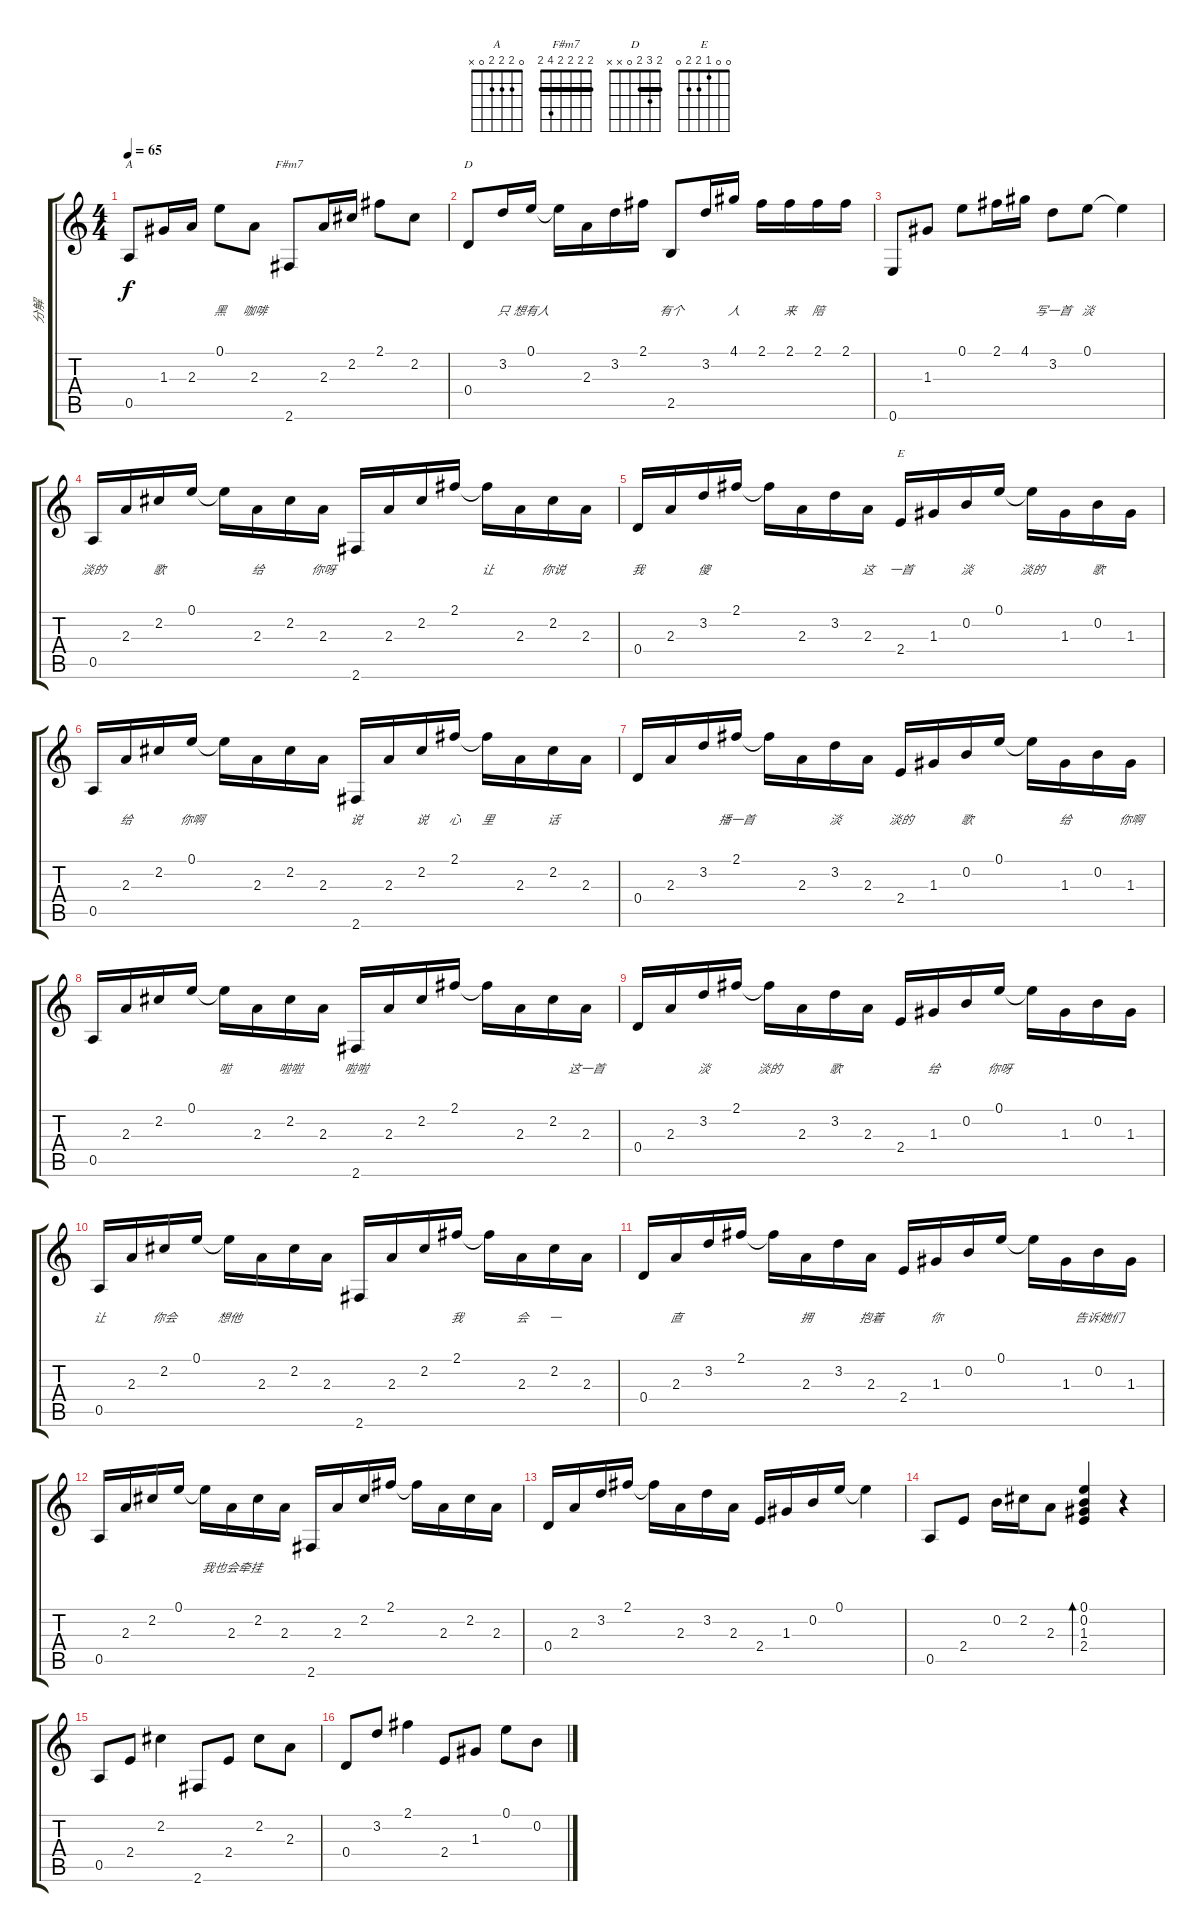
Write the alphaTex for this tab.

\track ("分解" "分解") {instrument acousticguitarsteel}
\staff {score tabs}
\tuning (E4 B3 G3 D3 A2 E2) {hide}
\chord ("A" 0 2 2 2 0 x)
\chord ("F#m7" 2 2 2 2 4 2) {barre 2}
\chord ("D" 2 3 2 0 x x) {barre 2}
\chord ("E" 0 0 1 2 2 0)
\ts (4 4)
\tempo 65
\clef g2
\ks c
0.5.8{ch "A" lyrics (0 "") lyrics (1 "") lyrics (2 "") lyrics (3 "") lyrics (4 "") dy f} 1.3.16{lyrics (0 "") lyrics (1 "") lyrics (2 "") lyrics (3 "") lyrics (4 "")} 2.3.16{lyrics (0 "") lyrics (1 "") lyrics (2 "") lyrics (3 "") lyrics (4 "")} 0.1.8{lyrics (0 "黑") lyrics (1 "") lyrics (2 "") lyrics (3 "") lyrics (4 "")} 2.3.8{lyrics (0 "咖啡") lyrics (1 "") lyrics (2 "") lyrics (3 "") lyrics (4 "")} 2.6.8{ch "F#m7" lyrics (0 "") lyrics (1 "") lyrics (2 "") lyrics (3 "") lyrics (4 "")} 2.3.16{lyrics (0 "") lyrics (1 "") lyrics (2 "") lyrics (3 "") lyrics (4 "")} 2.2.16{lyrics (0 "") lyrics (1 "") lyrics (2 "") lyrics (3 "") lyrics (4 "")} 2.1.8{lyrics (0 "") lyrics (1 "") lyrics (2 "") lyrics (3 "") lyrics (4 "")} 2.2.8{lyrics (0 "") lyrics (1 "") lyrics (2 "") lyrics (3 "") lyrics (4 "")} |
0.4.8{ch "D" lyrics (0 "") lyrics (1 "") lyrics (2 "") lyrics (3 "") lyrics (4 "")} 3.2.16{lyrics (0 "只") lyrics (1 "") lyrics (2 "") lyrics (3 "") lyrics (4 "")} 0.1.16{lyrics (0 "想有人") lyrics (1 "") lyrics (2 "") lyrics (3 "") lyrics (4 "")} 0.1{t}.16{lyrics (0 "") lyrics (1 "") lyrics (2 "") lyrics (3 "") lyrics (4 "")} 2.3.16{lyrics (0 "") lyrics (1 "") lyrics (2 "") lyrics (3 "") lyrics (4 "")} 3.2.16{lyrics (0 "") lyrics (1 "") lyrics (2 "") lyrics (3 "") lyrics (4 "")} 2.1.16{lyrics (0 "") lyrics (1 "") lyrics (2 "") lyrics (3 "") lyrics (4 "")} 2.5.8{lyrics (0 "有个") lyrics (1 "") lyrics (2 "") lyrics (3 "") lyrics (4 "")} 3.2.16{lyrics (0 "") lyrics (1 "") lyrics (2 "") lyrics (3 "") lyrics (4 "")} 4.1.16{lyrics (0 "人") lyrics (1 "") lyrics (2 "") lyrics (3 "") lyrics (4 "")} 2.1.16{lyrics (0 "") lyrics (1 "") lyrics (2 "") lyrics (3 "") lyrics (4 "")} 2.1.16{lyrics (0 "来") lyrics (1 "") lyrics (2 "") lyrics (3 "") lyrics (4 "")} 2.1.16{lyrics (0 "陪") lyrics (1 "") lyrics (2 "") lyrics (3 "") lyrics (4 "")} 2.1.16{lyrics (0 "") lyrics (1 "") lyrics (2 "") lyrics (3 "") lyrics (4 "")} |
0.6.8{lyrics (0 "") lyrics (1 "") lyrics (2 "") lyrics (3 "") lyrics (4 "")} 1.3.8{lyrics (0 "") lyrics (1 "") lyrics (2 "") lyrics (3 "") lyrics (4 "")} 0.1.8{lyrics (0 "") lyrics (1 "") lyrics (2 "") lyrics (3 "") lyrics (4 "")} 2.1.16{lyrics (0 "") lyrics (1 "") lyrics (2 "") lyrics (3 "") lyrics (4 "")} 4.1.16{lyrics (0 "") lyrics (1 "") lyrics (2 "") lyrics (3 "") lyrics (4 "")} 3.2.8{lyrics (0 "写一首") lyrics (1 "") lyrics (2 "") lyrics (3 "") lyrics (4 "")} 0.1.8{lyrics (0 "淡") lyrics (1 "") lyrics (2 "") lyrics (3 "") lyrics (4 "")} 0.1{t}.4{lyrics (0 "") lyrics (1 "") lyrics (2 "") lyrics (3 "") lyrics (4 "")} |
0.5.16{lyrics (0 "淡的") lyrics (1 "") lyrics (2 "") lyrics (3 "") lyrics (4 "")} 2.3.16{lyrics (0 "") lyrics (1 "") lyrics (2 "") lyrics (3 "") lyrics (4 "")} 2.2.16{lyrics (0 "歌") lyrics (1 "") lyrics (2 "") lyrics (3 "") lyrics (4 "")} 0.1.16{lyrics (0 "") lyrics (1 "") lyrics (2 "") lyrics (3 "") lyrics (4 "")} 0.1{t}.16{lyrics (0 "") lyrics (1 "") lyrics (2 "") lyrics (3 "") lyrics (4 "")} 2.3.16{lyrics (0 "给") lyrics (1 "") lyrics (2 "") lyrics (3 "") lyrics (4 "")} 2.2.16{lyrics (0 "") lyrics (1 "") lyrics (2 "") lyrics (3 "") lyrics (4 "")} 2.3.16{lyrics (0 "你呀") lyrics (1 "") lyrics (2 "") lyrics (3 "") lyrics (4 "")} 2.6.16{lyrics (0 "") lyrics (1 "") lyrics (2 "") lyrics (3 "") lyrics (4 "")} 2.3.16{lyrics (0 "") lyrics (1 "") lyrics (2 "") lyrics (3 "") lyrics (4 "")} 2.2.16{lyrics (0 "") lyrics (1 "") lyrics (2 "") lyrics (3 "") lyrics (4 "")} 2.1.16{lyrics (0 "") lyrics (1 "") lyrics (2 "") lyrics (3 "") lyrics (4 "")} 2.1{t}.16{lyrics (0 "让") lyrics (1 "") lyrics (2 "") lyrics (3 "") lyrics (4 "")} 2.3.16{lyrics (0 "") lyrics (1 "") lyrics (2 "") lyrics (3 "") lyrics (4 "")} 2.2.16{lyrics (0 "你说") lyrics (1 "") lyrics (2 "") lyrics (3 "") lyrics (4 "")} 2.3.16{lyrics (0 "") lyrics (1 "") lyrics (2 "") lyrics (3 "") lyrics (4 "")} |
0.4.16{lyrics (0 "我") lyrics (1 "") lyrics (2 "") lyrics (3 "") lyrics (4 "")} 2.3.16{lyrics (0 "") lyrics (1 "") lyrics (2 "") lyrics (3 "") lyrics (4 "")} 3.2.16{lyrics (0 "傻") lyrics (1 "") lyrics (2 "") lyrics (3 "") lyrics (4 "")} 2.1.16{lyrics (0 "") lyrics (1 "") lyrics (2 "") lyrics (3 "") lyrics (4 "")} 2.1{t}.16{lyrics (0 "") lyrics (1 "") lyrics (2 "") lyrics (3 "") lyrics (4 "")} 2.3.16{lyrics (0 "") lyrics (1 "") lyrics (2 "") lyrics (3 "") lyrics (4 "")} 3.2.16{lyrics (0 "") lyrics (1 "") lyrics (2 "") lyrics (3 "") lyrics (4 "")} 2.3.16{lyrics (0 "这") lyrics (1 "") lyrics (2 "") lyrics (3 "") lyrics (4 "")} 2.4.16{ch "E" lyrics (0 "一首") lyrics (1 "") lyrics (2 "") lyrics (3 "") lyrics (4 "")} 1.3.16{lyrics (0 "") lyrics (1 "") lyrics (2 "") lyrics (3 "") lyrics (4 "")} 0.2.16{lyrics (0 "淡") lyrics (1 "") lyrics (2 "") lyrics (3 "") lyrics (4 "")} 0.1.16{lyrics (0 "") lyrics (1 "") lyrics (2 "") lyrics (3 "") lyrics (4 "")} 0.1{t}.16{lyrics (0 "淡的") lyrics (1 "") lyrics (2 "") lyrics (3 "") lyrics (4 "")} 1.3.16{lyrics (0 "") lyrics (1 "") lyrics (2 "") lyrics (3 "") lyrics (4 "")} 0.2.16{lyrics (0 "歌") lyrics (1 "") lyrics (2 "") lyrics (3 "") lyrics (4 "")} 1.3.16{lyrics (0 "") lyrics (1 "") lyrics (2 "") lyrics (3 "") lyrics (4 "")} |
0.5.16{lyrics (0 "") lyrics (1 "") lyrics (2 "") lyrics (3 "") lyrics (4 "")} 2.3.16{lyrics (0 "给") lyrics (1 "") lyrics (2 "") lyrics (3 "") lyrics (4 "")} 2.2.16{lyrics (0 "") lyrics (1 "") lyrics (2 "") lyrics (3 "") lyrics (4 "")} 0.1.16{lyrics (0 "你啊") lyrics (1 "") lyrics (2 "") lyrics (3 "") lyrics (4 "")} 0.1{t}.16{lyrics (0 "") lyrics (1 "") lyrics (2 "") lyrics (3 "") lyrics (4 "")} 2.3.16{lyrics (0 "") lyrics (1 "") lyrics (2 "") lyrics (3 "") lyrics (4 "")} 2.2.16{lyrics (0 "") lyrics (1 "") lyrics (2 "") lyrics (3 "") lyrics (4 "")} 2.3.16{lyrics (0 "") lyrics (1 "") lyrics (2 "") lyrics (3 "") lyrics (4 "")} 2.6.16{lyrics (0 "说") lyrics (1 "") lyrics (2 "") lyrics (3 "") lyrics (4 "")} 2.3.16{lyrics (0 "") lyrics (1 "") lyrics (2 "") lyrics (3 "") lyrics (4 "")} 2.2.16{lyrics (0 "说") lyrics (1 "") lyrics (2 "") lyrics (3 "") lyrics (4 "")} 2.1.16{lyrics (0 "心") lyrics (1 "") lyrics (2 "") lyrics (3 "") lyrics (4 "")} 2.1{t}.16{lyrics (0 "里") lyrics (1 "") lyrics (2 "") lyrics (3 "") lyrics (4 "")} 2.3.16{lyrics (0 "") lyrics (1 "") lyrics (2 "") lyrics (3 "") lyrics (4 "")} 2.2.16{lyrics (0 "话") lyrics (1 "") lyrics (2 "") lyrics (3 "") lyrics (4 "")} 2.3.16{lyrics (0 "") lyrics (1 "") lyrics (2 "") lyrics (3 "") lyrics (4 "")} |
0.4.16{lyrics (0 "") lyrics (1 "") lyrics (2 "") lyrics (3 "") lyrics (4 "")} 2.3.16{lyrics (0 "") lyrics (1 "") lyrics (2 "") lyrics (3 "") lyrics (4 "")} 3.2.16{lyrics (0 "") lyrics (1 "") lyrics (2 "") lyrics (3 "") lyrics (4 "")} 2.1.16{lyrics (0 "播一首") lyrics (1 "") lyrics (2 "") lyrics (3 "") lyrics (4 "")} 2.1{t}.16{lyrics (0 "") lyrics (1 "") lyrics (2 "") lyrics (3 "") lyrics (4 "")} 2.3.16{lyrics (0 "") lyrics (1 "") lyrics (2 "") lyrics (3 "") lyrics (4 "")} 3.2.16{lyrics (0 "淡") lyrics (1 "") lyrics (2 "") lyrics (3 "") lyrics (4 "")} 2.3.16{lyrics (0 "") lyrics (1 "") lyrics (2 "") lyrics (3 "") lyrics (4 "")} 2.4.16{lyrics (0 "淡的") lyrics (1 "") lyrics (2 "") lyrics (3 "") lyrics (4 "")} 1.3.16{lyrics (0 "") lyrics (1 "") lyrics (2 "") lyrics (3 "") lyrics (4 "")} 0.2.16{lyrics (0 "歌") lyrics (1 "") lyrics (2 "") lyrics (3 "") lyrics (4 "")} 0.1.16{lyrics (0 "") lyrics (1 "") lyrics (2 "") lyrics (3 "") lyrics (4 "")} 0.1{t}.16{lyrics (0 "") lyrics (1 "") lyrics (2 "") lyrics (3 "") lyrics (4 "")} 1.3.16{lyrics (0 "给") lyrics (1 "") lyrics (2 "") lyrics (3 "") lyrics (4 "")} 0.2.16{lyrics (0 "") lyrics (1 "") lyrics (2 "") lyrics (3 "") lyrics (4 "")} 1.3.16{lyrics (0 "你啊") lyrics (1 "") lyrics (2 "") lyrics (3 "") lyrics (4 "")} |
0.5.16{lyrics (0 "") lyrics (1 "") lyrics (2 "") lyrics (3 "") lyrics (4 "")} 2.3.16{lyrics (0 "") lyrics (1 "") lyrics (2 "") lyrics (3 "") lyrics (4 "")} 2.2.16{lyrics (0 "") lyrics (1 "") lyrics (2 "") lyrics (3 "") lyrics (4 "")} 0.1.16{lyrics (0 "") lyrics (1 "") lyrics (2 "") lyrics (3 "") lyrics (4 "")} 0.1{t}.16{lyrics (0 "啦") lyrics (1 "") lyrics (2 "") lyrics (3 "") lyrics (4 "")} 2.3.16{lyrics (0 "") lyrics (1 "") lyrics (2 "") lyrics (3 "") lyrics (4 "")} 2.2.16{lyrics (0 "啦啦") lyrics (1 "") lyrics (2 "") lyrics (3 "") lyrics (4 "")} 2.3.16{lyrics (0 "") lyrics (1 "") lyrics (2 "") lyrics (3 "") lyrics (4 "")} 2.6.16{lyrics (0 "啦啦") lyrics (1 "") lyrics (2 "") lyrics (3 "") lyrics (4 "")} 2.3.16{lyrics (0 "") lyrics (1 "") lyrics (2 "") lyrics (3 "") lyrics (4 "")} 2.2.16{lyrics (0 "") lyrics (1 "") lyrics (2 "") lyrics (3 "") lyrics (4 "")} 2.1.16{lyrics (0 "") lyrics (1 "") lyrics (2 "") lyrics (3 "") lyrics (4 "")} 2.1{t}.16{lyrics (0 "") lyrics (1 "") lyrics (2 "") lyrics (3 "") lyrics (4 "")} 2.3.16{lyrics (0 "") lyrics (1 "") lyrics (2 "") lyrics (3 "") lyrics (4 "")} 2.2.16{lyrics (0 "") lyrics (1 "") lyrics (2 "") lyrics (3 "") lyrics (4 "")} 2.3.16{lyrics (0 "这一首") lyrics (1 "") lyrics (2 "") lyrics (3 "") lyrics (4 "")} |
0.4.16{lyrics (0 "") lyrics (1 "") lyrics (2 "") lyrics (3 "") lyrics (4 "")} 2.3.16{lyrics (0 "") lyrics (1 "") lyrics (2 "") lyrics (3 "") lyrics (4 "")} 3.2.16{lyrics (0 "淡") lyrics (1 "") lyrics (2 "") lyrics (3 "") lyrics (4 "")} 2.1.16{lyrics (0 "") lyrics (1 "") lyrics (2 "") lyrics (3 "") lyrics (4 "")} 2.1{t}.16{lyrics (0 "淡的") lyrics (1 "") lyrics (2 "") lyrics (3 "") lyrics (4 "")} 2.3.16{lyrics (0 "") lyrics (1 "") lyrics (2 "") lyrics (3 "") lyrics (4 "")} 3.2.16{lyrics (0 "歌") lyrics (1 "") lyrics (2 "") lyrics (3 "") lyrics (4 "")} 2.3.16{lyrics (0 "") lyrics (1 "") lyrics (2 "") lyrics (3 "") lyrics (4 "")} 2.4.16{lyrics (0 "") lyrics (1 "") lyrics (2 "") lyrics (3 "") lyrics (4 "")} 1.3.16{lyrics (0 "给") lyrics (1 "") lyrics (2 "") lyrics (3 "") lyrics (4 "")} 0.2.16{lyrics (0 "") lyrics (1 "") lyrics (2 "") lyrics (3 "") lyrics (4 "")} 0.1.16{lyrics (0 "你呀") lyrics (1 "") lyrics (2 "") lyrics (3 "") lyrics (4 "")} 0.1{t}.16{lyrics (0 "") lyrics (1 "") lyrics (2 "") lyrics (3 "") lyrics (4 "")} 1.3.16{lyrics (0 "") lyrics (1 "") lyrics (2 "") lyrics (3 "") lyrics (4 "")} 0.2.16{lyrics (0 "") lyrics (1 "") lyrics (2 "") lyrics (3 "") lyrics (4 "")} 1.3.16{lyrics (0 "") lyrics (1 "") lyrics (2 "") lyrics (3 "") lyrics (4 "")} |
0.5.16{lyrics (0 "让") lyrics (1 "") lyrics (2 "") lyrics (3 "") lyrics (4 "")} 2.3.16{lyrics (0 "") lyrics (1 "") lyrics (2 "") lyrics (3 "") lyrics (4 "")} 2.2.16{lyrics (0 "你会") lyrics (1 "") lyrics (2 "") lyrics (3 "") lyrics (4 "")} 0.1.16{lyrics (0 "") lyrics (1 "") lyrics (2 "") lyrics (3 "") lyrics (4 "")} 0.1{t}.16{lyrics (0 "想他") lyrics (1 "") lyrics (2 "") lyrics (3 "") lyrics (4 "")} 2.3.16{lyrics (0 "") lyrics (1 "") lyrics (2 "") lyrics (3 "") lyrics (4 "")} 2.2.16{lyrics (0 "") lyrics (1 "") lyrics (2 "") lyrics (3 "") lyrics (4 "")} 2.3.16{lyrics (0 "") lyrics (1 "") lyrics (2 "") lyrics (3 "") lyrics (4 "")} 2.6.16{lyrics (0 "") lyrics (1 "") lyrics (2 "") lyrics (3 "") lyrics (4 "")} 2.3.16{lyrics (0 "") lyrics (1 "") lyrics (2 "") lyrics (3 "") lyrics (4 "")} 2.2.16{lyrics (0 "") lyrics (1 "") lyrics (2 "") lyrics (3 "") lyrics (4 "")} 2.1.16{lyrics (0 "我") lyrics (1 "") lyrics (2 "") lyrics (3 "") lyrics (4 "")} 2.1{t}.16{lyrics (0 "") lyrics (1 "") lyrics (2 "") lyrics (3 "") lyrics (4 "")} 2.3.16{lyrics (0 "会") lyrics (1 "") lyrics (2 "") lyrics (3 "") lyrics (4 "")} 2.2.16{lyrics (0 "一") lyrics (1 "") lyrics (2 "") lyrics (3 "") lyrics (4 "")} 2.3.16{lyrics (0 "") lyrics (1 "") lyrics (2 "") lyrics (3 "") lyrics (4 "")} |
0.4.16{lyrics (0 "") lyrics (1 "") lyrics (2 "") lyrics (3 "") lyrics (4 "")} 2.3.16{lyrics (0 "直") lyrics (1 "") lyrics (2 "") lyrics (3 "") lyrics (4 "")} 3.2.16{lyrics (0 "") lyrics (1 "") lyrics (2 "") lyrics (3 "") lyrics (4 "")} 2.1.16{lyrics (0 "") lyrics (1 "") lyrics (2 "") lyrics (3 "") lyrics (4 "")} 2.1{t}.16{lyrics (0 "") lyrics (1 "") lyrics (2 "") lyrics (3 "") lyrics (4 "")} 2.3.16{lyrics (0 "拥") lyrics (1 "") lyrics (2 "") lyrics (3 "") lyrics (4 "")} 3.2.16{lyrics (0 "") lyrics (1 "") lyrics (2 "") lyrics (3 "") lyrics (4 "")} 2.3.16{lyrics (0 "抱着") lyrics (1 "") lyrics (2 "") lyrics (3 "") lyrics (4 "")} 2.4.16{lyrics (0 "") lyrics (1 "") lyrics (2 "") lyrics (3 "") lyrics (4 "")} 1.3.16{lyrics (0 "你") lyrics (1 "") lyrics (2 "") lyrics (3 "") lyrics (4 "")} 0.2.16{lyrics (0 "") lyrics (1 "") lyrics (2 "") lyrics (3 "") lyrics (4 "")} 0.1.16{lyrics (0 "") lyrics (1 "") lyrics (2 "") lyrics (3 "") lyrics (4 "")} 0.1{t}.16{lyrics (0 "") lyrics (1 "") lyrics (2 "") lyrics (3 "") lyrics (4 "")} 1.3.16{lyrics (0 "") lyrics (1 "") lyrics (2 "") lyrics (3 "") lyrics (4 "")} 0.2.16{lyrics (0 "告诉她们") lyrics (1 "") lyrics (2 "") lyrics (3 "") lyrics (4 "")} 1.3.16{lyrics (0 "") lyrics (1 "") lyrics (2 "") lyrics (3 "") lyrics (4 "")} |
0.5.16{lyrics (0 "") lyrics (1 "") lyrics (2 "") lyrics (3 "") lyrics (4 "")} 2.3.16{lyrics (0 "") lyrics (1 "") lyrics (2 "") lyrics (3 "") lyrics (4 "")} 2.2.16{lyrics (0 "") lyrics (1 "") lyrics (2 "") lyrics (3 "") lyrics (4 "")} 0.1.16{lyrics (0 "") lyrics (1 "") lyrics (2 "") lyrics (3 "") lyrics (4 "")} 0.1{t}.16{lyrics (0 "") lyrics (1 "") lyrics (2 "") lyrics (3 "") lyrics (4 "")} 2.3.16{lyrics (0 "我也会牵挂") lyrics (1 "") lyrics (2 "") lyrics (3 "") lyrics (4 "")} 2.2.16 2.3.16 2.6.16 2.3.16 2.2.16 2.1.16 2.1{t}.16 2.3.16 2.2.16 2.3.16 |
0.4.16 2.3.16 3.2.16 2.1.16 2.1{t}.16 2.3.16 3.2.16 2.3.16 2.4.16 1.3.16 0.2.16 0.1.16 0.1{t}.4 |
0.5.8 2.4.8 0.2.16 2.2.16 2.3.8 (0.1 0.2 1.3 2.4).4{bd 480} r.4 |
0.5.8 2.4.8 2.2.4 2.6.8 2.4.8 2.2.8 2.3.8 |
0.4.8 3.2.8 2.1.4 2.4.8 1.3.8 0.1.8 0.2.8
